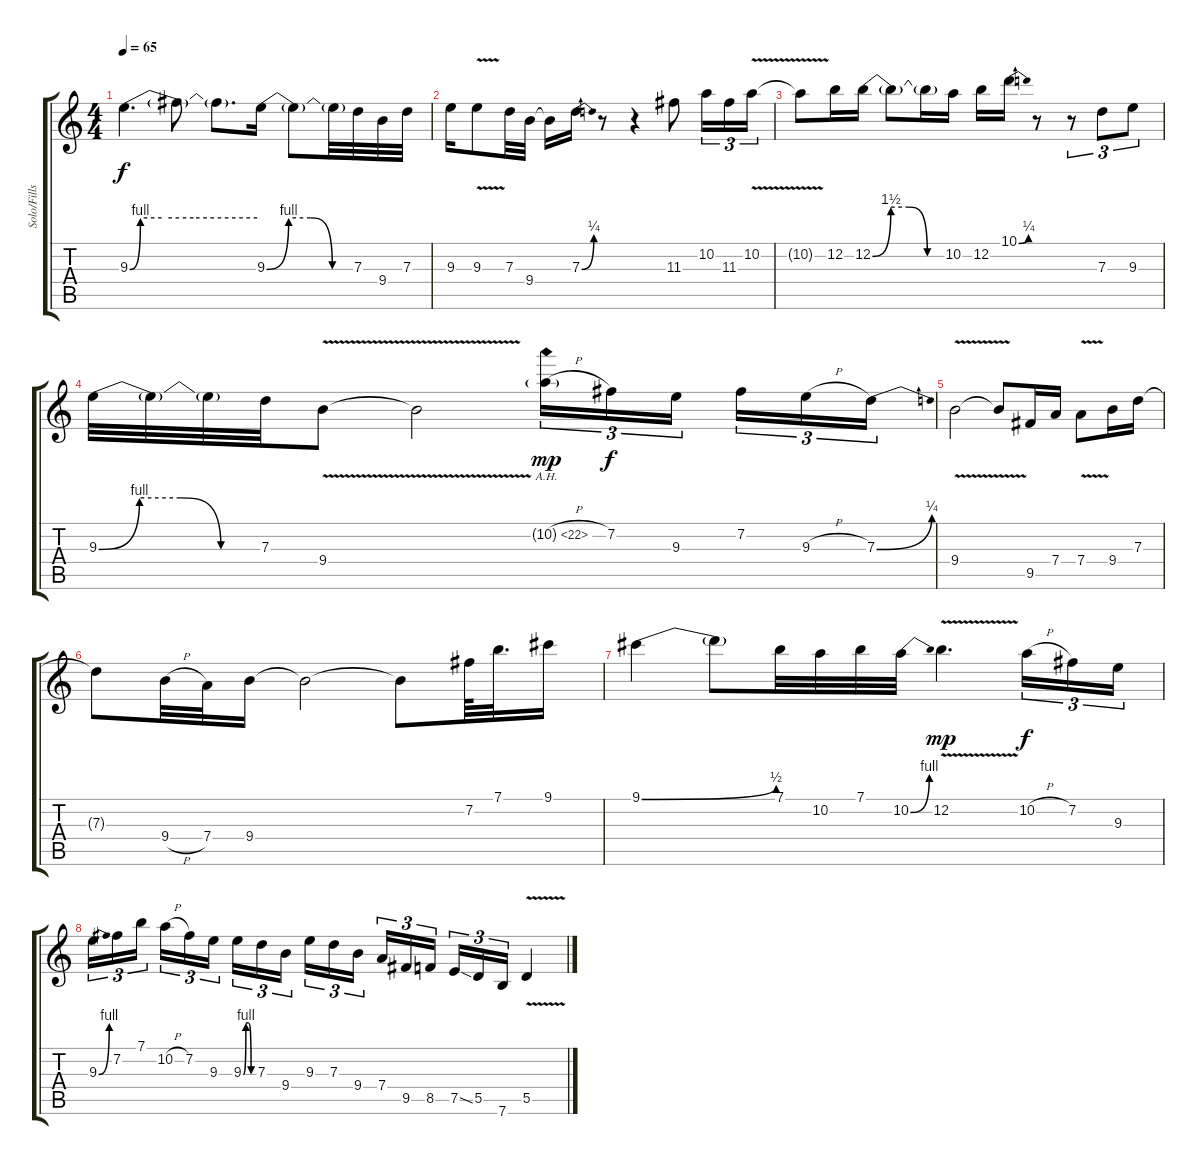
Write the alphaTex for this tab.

\track ("Solo/Fills" "Solo/Fills") {instrument distortionguitar}
\staff {score tabs}
\tuning (E4 B3 G3 D3 A2 E2) {hide}
\ts (4 4)
\tempo 65
\clef g2
\ks c
9.3{be (custom 0 0 5 4 15 4 30 4 60 4)}.4{d dy f} 9.3{t}.8 9.3{t}.8{d} 9.3{be (custom 0 0 15 4 30 4 45 0 60 0)}.16 9.3{t}.8 9.3{t}.32 7.3.32 9.4.32 7.3.32 |
9.3.16 9.3{v}.8 7.3.32 9.4.32 9.4{t}.16 7.3{be (bend 0 0 60 1)}.16 r.8 r.4 11.3.8 10.2.16{tu (3 2)} 11.3.16{tu (3 2)} 10.2{v}.16{tu (3 2)} |
10.2{t}.8 12.2.16 12.2{be (custom 0 0 15 6 30 6 45 0 60 0)}.16 12.2{t}.8 12.2{t}.16 10.2.16 12.2.16 10.1{be (bend 0 0 60 1)}.16 r.8 r.8{tu (3 2)} 7.3.8{tu (3 2)} 9.3.8{tu (3 2)} |
9.3{be (custom 0 0 15 4 30 4 45 0 60 0)}.32 9.3{t}.32 9.3{t}.32 7.3.32 9.4{v}.8 9.4{t}.2 10.2{ah 12 h g}.16{tu (3 2) dy mp} 7.2.16{tu (3 2) dy f} 9.3.16{tu (3 2)} 7.2.16{tu (3 2)} 9.3{h}.16{tu (3 2)} 7.3{be (bend 0 0 60 1)}.16{tu (3 2)} |
9.4{v}.2 9.4{t}.8 9.5.16 7.4.16 7.4{v}.8 9.4.16 7.3.16 |
7.3{t}.8 9.4{h}.32 7.4.32 9.4.16 9.4{t}.2 9.4{t}.8 7.2.64 7.1.32{d} 9.1.16 |
9.1{be (bend 0 0 60 2)}.4 9.1{t}.8 7.1.32 10.2.32 7.1.32 10.2{be (bend 0 0 60 4)}.32 12.2{v}.4{d dy mp} 10.2{h}.16{tu (3 2) dy f} 7.2.16{tu (3 2)} 9.3.16{tu (3 2)} |
9.3{be (bend 0 0 60 4)}.16{tu (3 2)} 7.2.16{tu (3 2)} 7.1.16{tu (3 2)} 10.2{h}.16{tu (3 2)} 7.2.16{tu (3 2)} 9.3.16{tu (3 2)} 9.3{be (custom 0 0 15 4 30 4 45 0 60 0)}.16{tu (3 2)} 7.3.16{tu (3 2)} 9.4.16{tu (3 2)} 9.3.16{tu (3 2)} 7.3.16{tu (3 2)} 9.4.16{tu (3 2)} 7.4.16{tu (3 2)} 9.5.16{tu (3 2)} 8.5.16{tu (3 2)} 7.5{ss}.16{tu (3 2)} 5.5.16{tu (3 2)} 7.6.16{tu (3 2)} 5.5{v}.4
